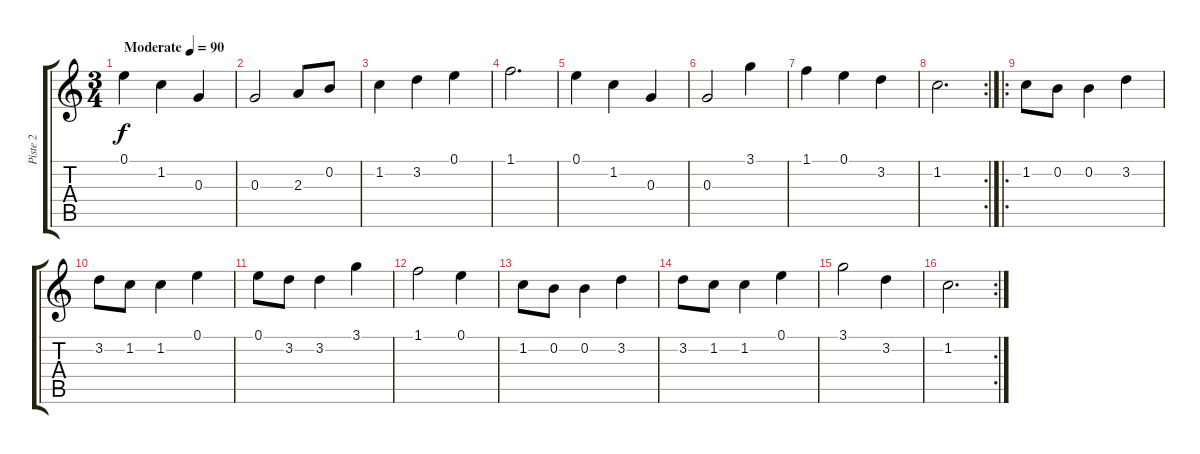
\track ("Piste 2" "Piste 2") {instrument acousticguitarsteel}
\staff {score tabs}
\tuning (E4 B3 G3 D3 A2 E2) {hide}
\ts (3 4)
\tempo (90 "Moderate")
\clef g2
\ks c
0.1.4{dy f instrument acousticguitarsteel} 1.2.4 0.3.4 |
0.3.2 2.3.8 0.2.8 |
1.2.4 3.2.4 0.1.4 |
1.1.2{d} |
0.1.4 1.2.4 0.3.4 |
0.3.2 3.1.4 |
1.1.4 0.1.4 3.2.4 |
\rc 2
1.2.2{d} |
\ro
1.2.8 0.2.8 0.2.4 3.2.4 |
3.2.8 1.2.8 1.2.4 0.1.4 |
0.1.8 3.2.8 3.2.4 3.1.4 |
1.1.2 0.1.4 |
1.2.8 0.2.8 0.2.4 3.2.4 |
3.2.8 1.2.8 1.2.4 0.1.4 |
3.1.2 3.2.4 |
\rc 2
1.2.2{d}
